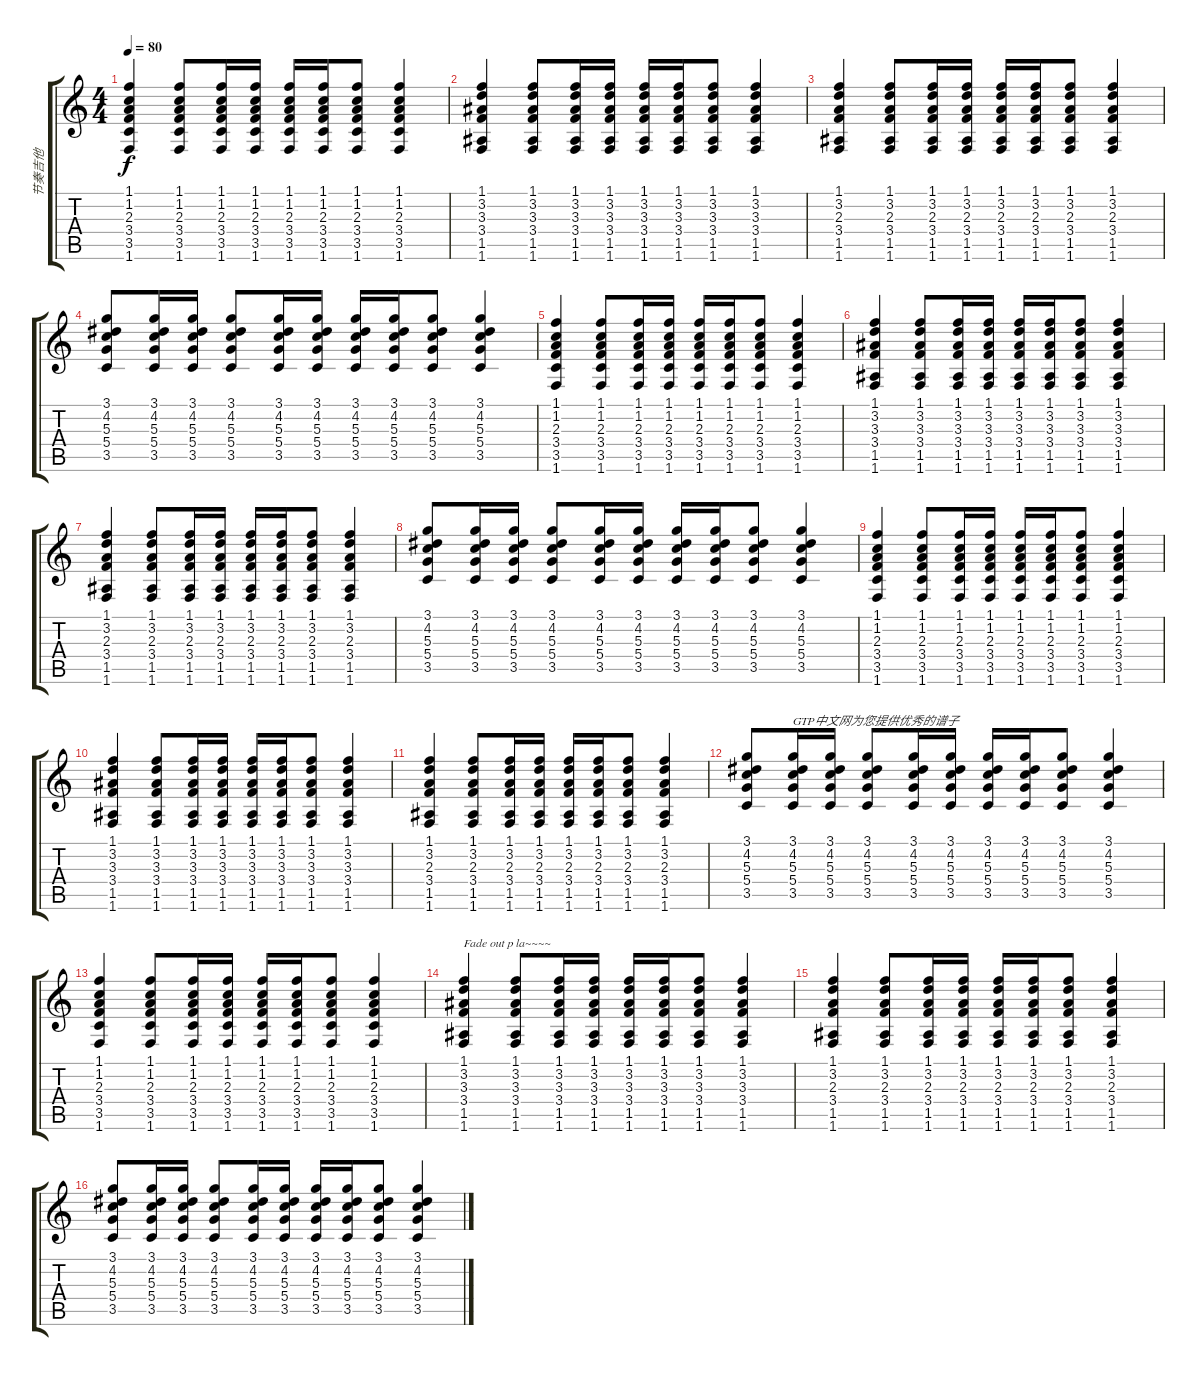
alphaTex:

\track ("节奏吉他" "节奏吉他") {instrument acousticguitarsteel}
\staff {score tabs}
\tuning (E4 B3 G3 D3 A2 E2) {hide}
\ts (4 4)
\tempo 80
\clef g2
\ks c
(1.1 1.2 2.3 3.4 3.5 1.6).4{dy f} (1.1 1.2 2.3 3.4 3.5 1.6).8 (1.1 1.2 2.3 3.4 3.5 1.6).16 (1.1 1.2 2.3 3.4 3.5 1.6).16 (1.1 1.2 2.3 3.4 3.5 1.6).16 (1.1 1.2 2.3 3.4 3.5 1.6).16 (1.1 1.2 2.3 3.4 3.5 1.6).8 (1.1 1.2 2.3 3.4 3.5 1.6).4 |
(1.1 3.2 3.3 3.4 1.5 1.6).4 (1.1 3.2 3.3 3.4 1.5 1.6).8 (1.1 3.2 3.3 3.4 1.5 1.6).16 (1.1 3.2 3.3 3.4 1.5 1.6).16 (1.1 3.2 3.3 3.4 1.5 1.6).16 (1.1 3.2 3.3 3.4 1.5 1.6).16 (1.1 3.2 3.3 3.4 1.5 1.6).8 (1.1 3.2 3.3 3.4 1.5 1.6).4 |
(1.1 3.2 2.3 3.4 1.5 1.6).4 (1.1 3.2 2.3 3.4 1.5 1.6).8 (1.1 3.2 2.3 3.4 1.5 1.6).16 (1.1 3.2 2.3 3.4 1.5 1.6).16 (1.1 3.2 2.3 3.4 1.5 1.6).16 (1.1 3.2 2.3 3.4 1.5 1.6).16 (1.1 3.2 2.3 3.4 1.5 1.6).8 (1.1 3.2 2.3 3.4 1.5 1.6).4 |
(3.1 4.2 5.3 5.4 3.5).8 (3.1 4.2 5.3 5.4 3.5).16 (3.1 4.2 5.3 5.4 3.5).16 (3.1 4.2 5.3 5.4 3.5).8 (3.1 4.2 5.3 5.4 3.5).16 (3.1 4.2 5.3 5.4 3.5).16 (3.1 4.2 5.3 5.4 3.5).16 (3.1 4.2 5.3 5.4 3.5).16 (3.1 4.2 5.3 5.4 3.5).8 (3.1 4.2 5.3 5.4 3.5).4 |
(1.1 1.2 2.3 3.4 3.5 1.6).4 (1.1 1.2 2.3 3.4 3.5 1.6).8 (1.1 1.2 2.3 3.4 3.5 1.6).16 (1.1 1.2 2.3 3.4 3.5 1.6).16 (1.1 1.2 2.3 3.4 3.5 1.6).16 (1.1 1.2 2.3 3.4 3.5 1.6).16 (1.1 1.2 2.3 3.4 3.5 1.6).8 (1.1 1.2 2.3 3.4 3.5 1.6).4 |
(1.1 3.2 3.3 3.4 1.5 1.6).4 (1.1 3.2 3.3 3.4 1.5 1.6).8 (1.1 3.2 3.3 3.4 1.5 1.6).16 (1.1 3.2 3.3 3.4 1.5 1.6).16 (1.1 3.2 3.3 3.4 1.5 1.6).16 (1.1 3.2 3.3 3.4 1.5 1.6).16 (1.1 3.2 3.3 3.4 1.5 1.6).8 (1.1 3.2 3.3 3.4 1.5 1.6).4 |
(1.1 3.2 2.3 3.4 1.5 1.6).4 (1.1 3.2 2.3 3.4 1.5 1.6).8 (1.1 3.2 2.3 3.4 1.5 1.6).16 (1.1 3.2 2.3 3.4 1.5 1.6).16 (1.1 3.2 2.3 3.4 1.5 1.6).16 (1.1 3.2 2.3 3.4 1.5 1.6).16 (1.1 3.2 2.3 3.4 1.5 1.6).8 (1.1 3.2 2.3 3.4 1.5 1.6).4 |
(3.1 4.2 5.3 5.4 3.5).8 (3.1 4.2 5.3 5.4 3.5).16 (3.1 4.2 5.3 5.4 3.5).16 (3.1 4.2 5.3 5.4 3.5).8 (3.1 4.2 5.3 5.4 3.5).16 (3.1 4.2 5.3 5.4 3.5).16 (3.1 4.2 5.3 5.4 3.5).16 (3.1 4.2 5.3 5.4 3.5).16 (3.1 4.2 5.3 5.4 3.5).8 (3.1 4.2 5.3 5.4 3.5).4 |
(1.1 1.2 2.3 3.4 3.5 1.6).4 (1.1 1.2 2.3 3.4 3.5 1.6).8 (1.1 1.2 2.3 3.4 3.5 1.6).16 (1.1 1.2 2.3 3.4 3.5 1.6).16 (1.1 1.2 2.3 3.4 3.5 1.6).16 (1.1 1.2 2.3 3.4 3.5 1.6).16 (1.1 1.2 2.3 3.4 3.5 1.6).8 (1.1 1.2 2.3 3.4 3.5 1.6).4 |
(1.1 3.2 3.3 3.4 1.5 1.6).4 (1.1 3.2 3.3 3.4 1.5 1.6).8 (1.1 3.2 3.3 3.4 1.5 1.6).16 (1.1 3.2 3.3 3.4 1.5 1.6).16 (1.1 3.2 3.3 3.4 1.5 1.6).16 (1.1 3.2 3.3 3.4 1.5 1.6).16 (1.1 3.2 3.3 3.4 1.5 1.6).8 (1.1 3.2 3.3 3.4 1.5 1.6).4 |
(1.1 3.2 2.3 3.4 1.5 1.6).4 (1.1 3.2 2.3 3.4 1.5 1.6).8 (1.1 3.2 2.3 3.4 1.5 1.6).16 (1.1 3.2 2.3 3.4 1.5 1.6).16 (1.1 3.2 2.3 3.4 1.5 1.6).16 (1.1 3.2 2.3 3.4 1.5 1.6).16 (1.1 3.2 2.3 3.4 1.5 1.6).8 (1.1 3.2 2.3 3.4 1.5 1.6).4 |
(3.1 4.2 5.3 5.4 3.5).8 (3.1 4.2 5.3 5.4 3.5).16{txt "GTP中文网为您提供优秀的谱子"} (3.1 4.2 5.3 5.4 3.5).16 (3.1 4.2 5.3 5.4 3.5).8 (3.1 4.2 5.3 5.4 3.5).16 (3.1 4.2 5.3 5.4 3.5).16 (3.1 4.2 5.3 5.4 3.5).16 (3.1 4.2 5.3 5.4 3.5).16 (3.1 4.2 5.3 5.4 3.5).8 (3.1 4.2 5.3 5.4 3.5).4 |
(1.1 1.2 2.3 3.4 3.5 1.6).4 (1.1 1.2 2.3 3.4 3.5 1.6).8 (1.1 1.2 2.3 3.4 3.5 1.6).16 (1.1 1.2 2.3 3.4 3.5 1.6).16 (1.1 1.2 2.3 3.4 3.5 1.6).16 (1.1 1.2 2.3 3.4 3.5 1.6).16 (1.1 1.2 2.3 3.4 3.5 1.6).8 (1.1 1.2 2.3 3.4 3.5 1.6).4 |
(1.1 3.2 3.3 3.4 1.5 1.6).4{txt "Fade out р la~~~~"} (1.1 3.2 3.3 3.4 1.5 1.6).8 (1.1 3.2 3.3 3.4 1.5 1.6).16 (1.1 3.2 3.3 3.4 1.5 1.6).16 (1.1 3.2 3.3 3.4 1.5 1.6).16 (1.1 3.2 3.3 3.4 1.5 1.6).16 (1.1 3.2 3.3 3.4 1.5 1.6).8 (1.1 3.2 3.3 3.4 1.5 1.6).4 |
(1.1 3.2 2.3 3.4 1.5 1.6).4 (1.1 3.2 2.3 3.4 1.5 1.6).8 (1.1 3.2 2.3 3.4 1.5 1.6).16 (1.1 3.2 2.3 3.4 1.5 1.6).16 (1.1 3.2 2.3 3.4 1.5 1.6).16 (1.1 3.2 2.3 3.4 1.5 1.6).16 (1.1 3.2 2.3 3.4 1.5 1.6).8 (1.1 3.2 2.3 3.4 1.5 1.6).4 |
(3.1 4.2 5.3 5.4 3.5).8 (3.1 4.2 5.3 5.4 3.5).16 (3.1 4.2 5.3 5.4 3.5).16 (3.1 4.2 5.3 5.4 3.5).8 (3.1 4.2 5.3 5.4 3.5).16 (3.1 4.2 5.3 5.4 3.5).16 (3.1 4.2 5.3 5.4 3.5).16 (3.1 4.2 5.3 5.4 3.5).16 (3.1 4.2 5.3 5.4 3.5).8 (3.1 4.2 5.3 5.4 3.5).4
